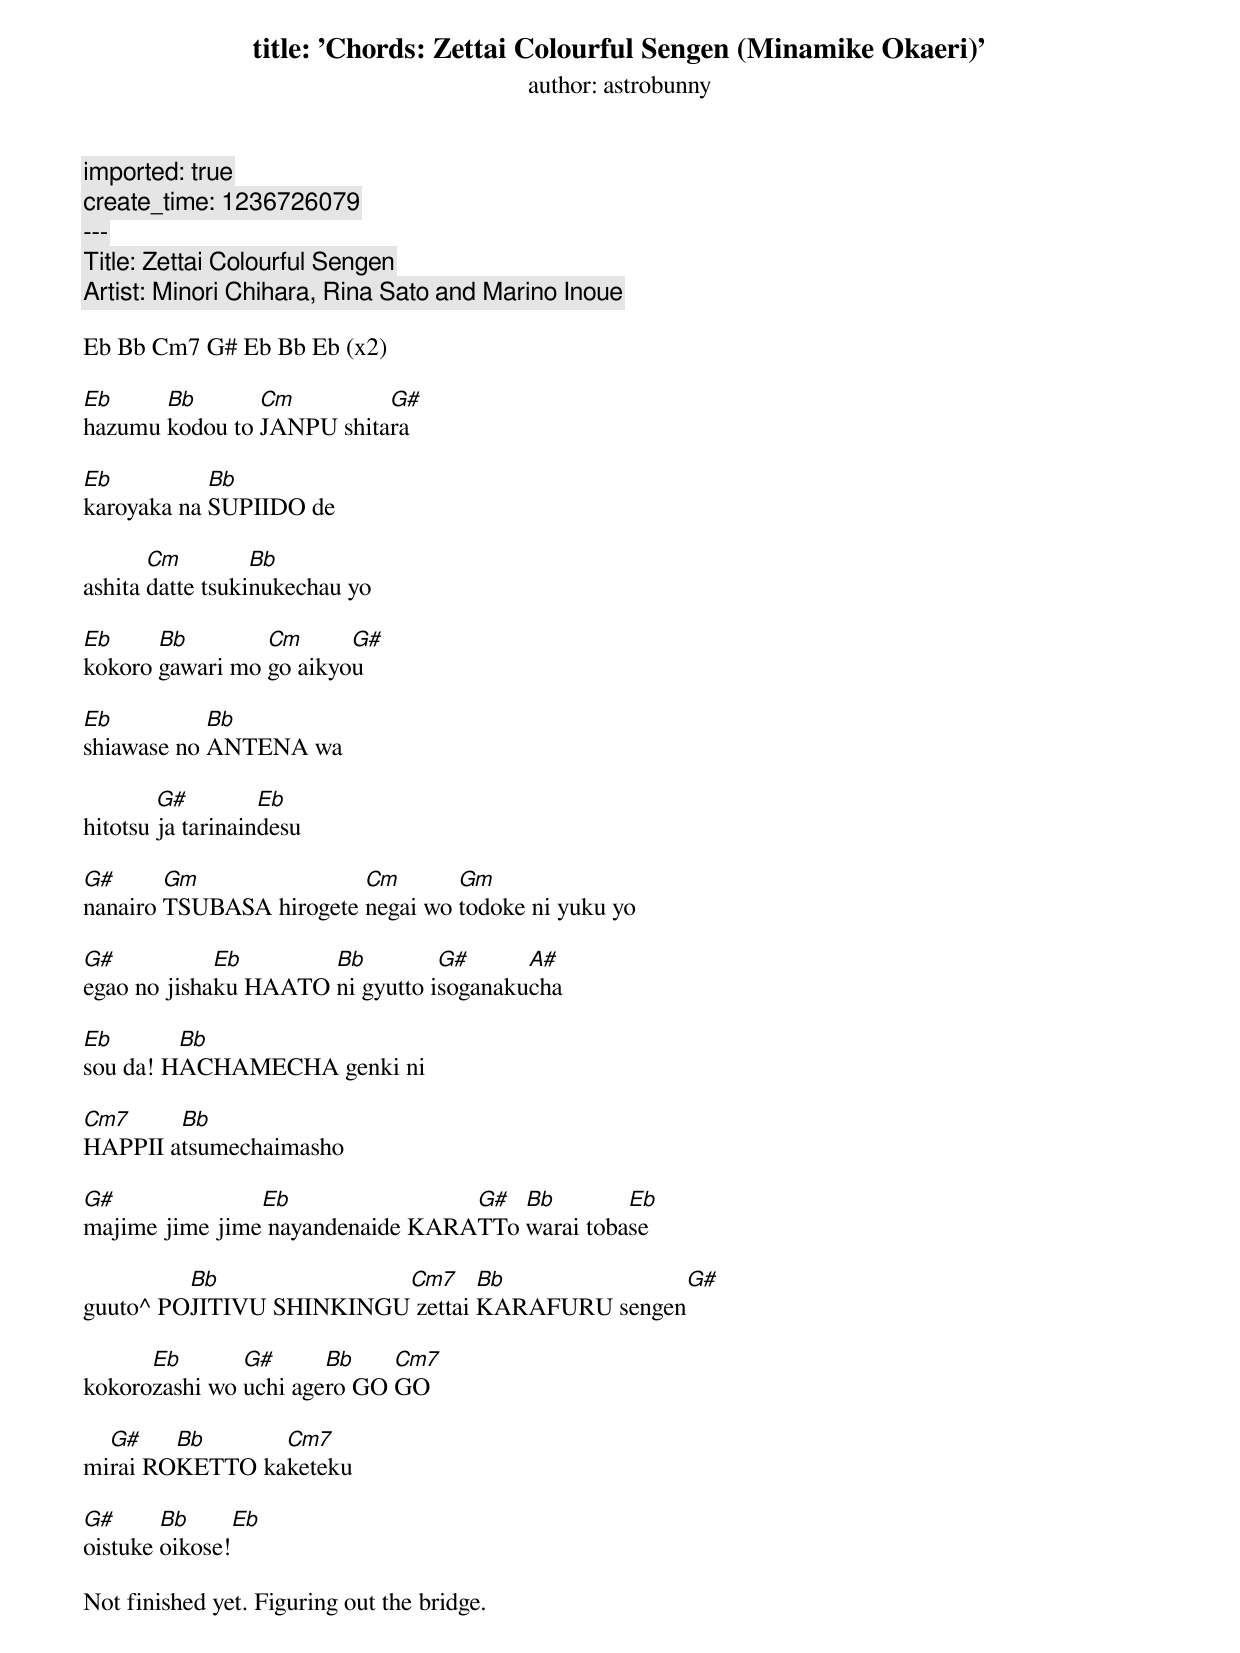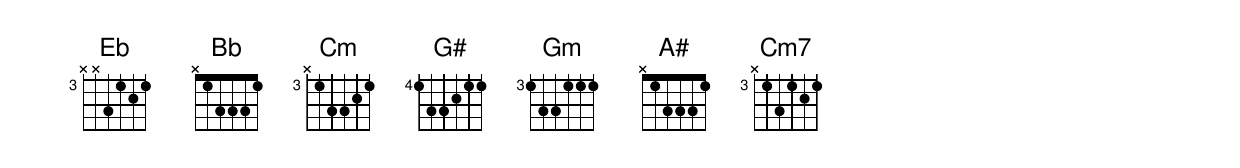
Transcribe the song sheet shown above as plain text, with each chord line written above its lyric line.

title: 'Chords: Zettai Colourful Sengen (Minamike Okaeri)'
author: astrobunny
imported: true
create_time: 1236726079
---
<pre>Title: Zettai Colourful Sengen
Artist: Minori Chihara, Rina Sato and Marino Inoue

Eb Bb Cm7 G# Eb Bb Eb (x2)

Eb     Bb       Cm         G#
hazumu kodou to JANPU shitara

Eb          Bb
karoyaka na SUPIIDO de

       Cm         Bb
ashita datte tsukinukechau yo

Eb     Bb        Cm      G#
kokoro gawari mo go aikyou

Eb          Bb
shiawase no ANTENA wa

        G#         Eb
hitotsu ja tarinaindesu

G#      Gm               Cm       Gm
nanairo TSUBASA hirogete negai wo todoke ni yuku yo

G#           Eb       Bb         G#      A#
egao no jishaku HAATO ni gyutto isoganakucha

Eb       Bb
sou da! HACHAMECHA genki ni

Cm7     Bb
HAPPII atsumechaimasho

G#              Eb                G#  Bb        Eb
majime jime jime nayandenaide KARATTo warai tobase

         Bb              Cm7     Bb             G#
guuto^ POJITIVU SHINKINGU zettai KARAFURU sengen

      Eb       G#      Bb    Cm7
kokorozashi wo uchi agero GO GO

  G#    Bb      Cm7
mirai ROKETTO kaketeku

G#      Bb       Eb
oistuke oikose!

Not finished yet. Figuring out the bridge.</pre>
